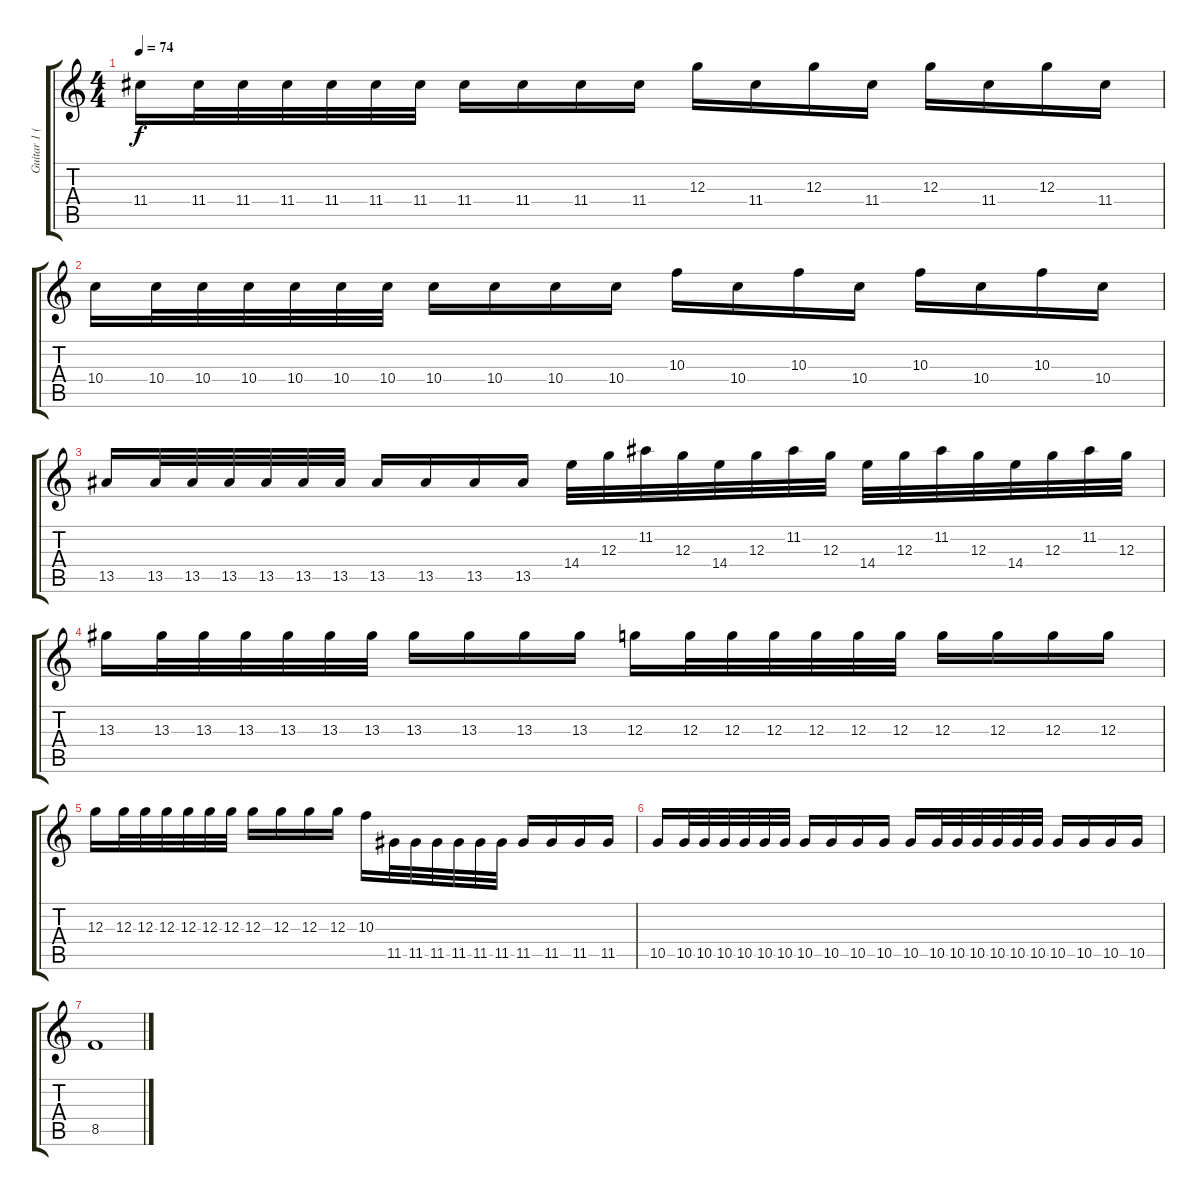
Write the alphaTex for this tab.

\track ("Guitar 1 (Lead)" "Guitar 1 (") {instrument distortionguitar}
\staff {score tabs}
\tuning (E4 B3 G3 D3 A2 E2) {hide}
\ts (4 4)
\tempo 74
\clef g2
\ks c
11.4.16{dy f} 11.4.32 11.4.32 11.4.32 11.4.32 11.4.32 11.4.32 11.4.16 11.4.16 11.4.16 11.4.16 12.3.16 11.4.16 12.3.16 11.4.16 12.3.16 11.4.16 12.3.16 11.4.16 |
10.4.16 10.4.32 10.4.32 10.4.32 10.4.32 10.4.32 10.4.32 10.4.16 10.4.16 10.4.16 10.4.16 10.3.16 10.4.16 10.3.16 10.4.16 10.3.16 10.4.16 10.3.16 10.4.16 |
13.5.16 13.5.32 13.5.32 13.5.32 13.5.32 13.5.32 13.5.32 13.5.16 13.5.16 13.5.16 13.5.16 14.4.32 12.3.32 11.2.32 12.3.32 14.4.32 12.3.32 11.2.32 12.3.32 14.4.32 12.3.32 11.2.32 12.3.32 14.4.32 12.3.32 11.2.32 12.3.32 |
13.3.16 13.3.32 13.3.32 13.3.32 13.3.32 13.3.32 13.3.32 13.3.16 13.3.16 13.3.16 13.3.16 12.3.16 12.3.32 12.3.32 12.3.32 12.3.32 12.3.32 12.3.32 12.3.16 12.3.16 12.3.16 12.3.16 |
12.3.16 12.3.32 12.3.32 12.3.32 12.3.32 12.3.32 12.3.32 12.3.16 12.3.16 12.3.16 12.3.16 10.3.16 11.5.32 11.5.32 11.5.32 11.5.32 11.5.32 11.5.32 11.5.16 11.5.16 11.5.16 11.5.16 |
10.5.16 10.5.32 10.5.32 10.5.32 10.5.32 10.5.32 10.5.32 10.5.16 10.5.16 10.5.16 10.5.16 10.5.16 10.5.32 10.5.32 10.5.32 10.5.32 10.5.32 10.5.32 10.5.16 10.5.16 10.5.16 10.5.16 |
8.5.1
